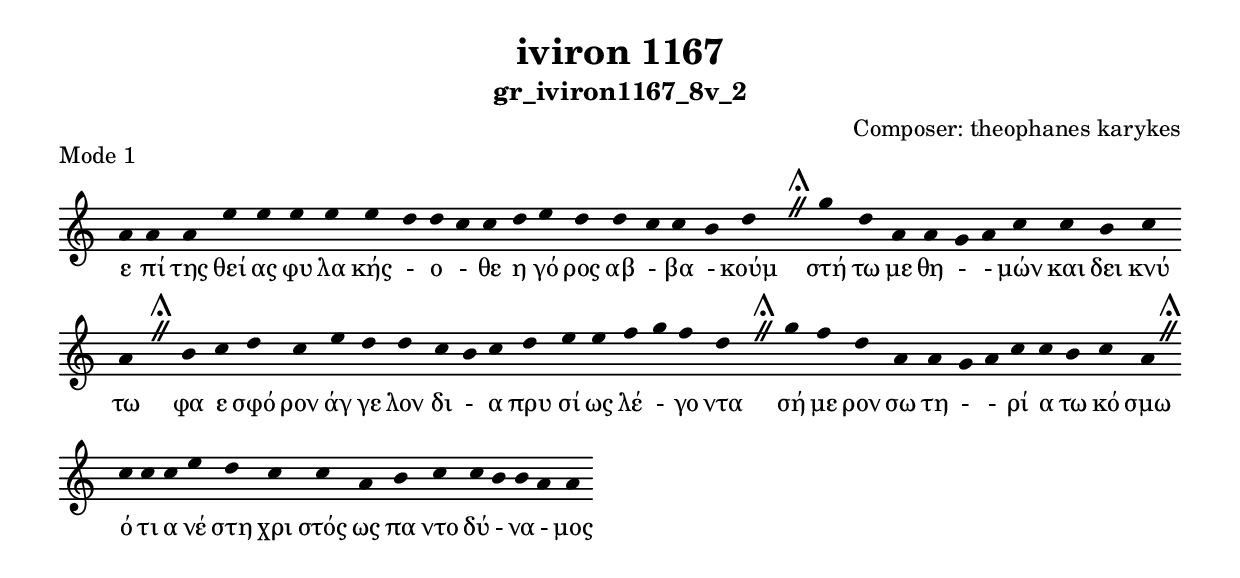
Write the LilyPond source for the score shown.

\include "gregorian.ly"

	\header {
 	  title = "iviron 1167"
	  subtitle = "gr_iviron1167_8v_2"
	  composer = "Composer: theophanes karykes"
	  piece = "Mode 1"
	}

	chant = {
	  a'4 a'4 a'4 e''4 e''4 e''4 e''4 e''4 d''4 d''4 c''4 c''4 d''4 e''4 d''4 d''4 c''4 c''4 b'4 d''4 \divisioMaior
 g''4 d''4 a'4 a'4 g'4 a'4 c''4 c''4 b'4 c''4 a'4 \divisioMaior
 b'4 c''4 d''4 c''4 e''4 d''4 d''4 c''4 b'4 c''4 d''4 e''4 e''4 f''4 g''4 f''4 d''4 \divisioMaior
 g''4 f''4 d''4 a'4 a'4 g'4 a'4 c''4 c''4 b'4 c''4 a'4 \divisioMaior
 c''4 c''4 c''4 e''4 d''4 c''4 c''4 a'4 b'4 c''4 c''4 b'4 b'4 a'4 a'4\finalis
	}

	verba = \lyricmode {ε πί της θεί ας φυ λα κής - ο - θε η γό ρος αβ - βα - κούμ 
στή τω με θη -  - μών και δει κνύ τω 
φα ε σφό ρον άγ γε λον δι - α πρυ σί ως λέ - γο ντα 
σή με ρον σω τη -  - ρί α τω κό σμω 
ό τι α νέ στη χρι στός ως πα ντο δύ - να - μος 
	}


	\score {
	  \new Staff <<
	  \new Voice = "melody" \chant
	  \new Lyrics = "one" \lyricsto melody \verba
	  >>
	  \layout {
	    \context {
	      \Staff
	      \remove "Time_signature_engraver"
	      \remove "Bar_engraver"
	    }
	    \context {
	      \Voice
	      \remove "Stem_engraver"
	    }
	  }
	}